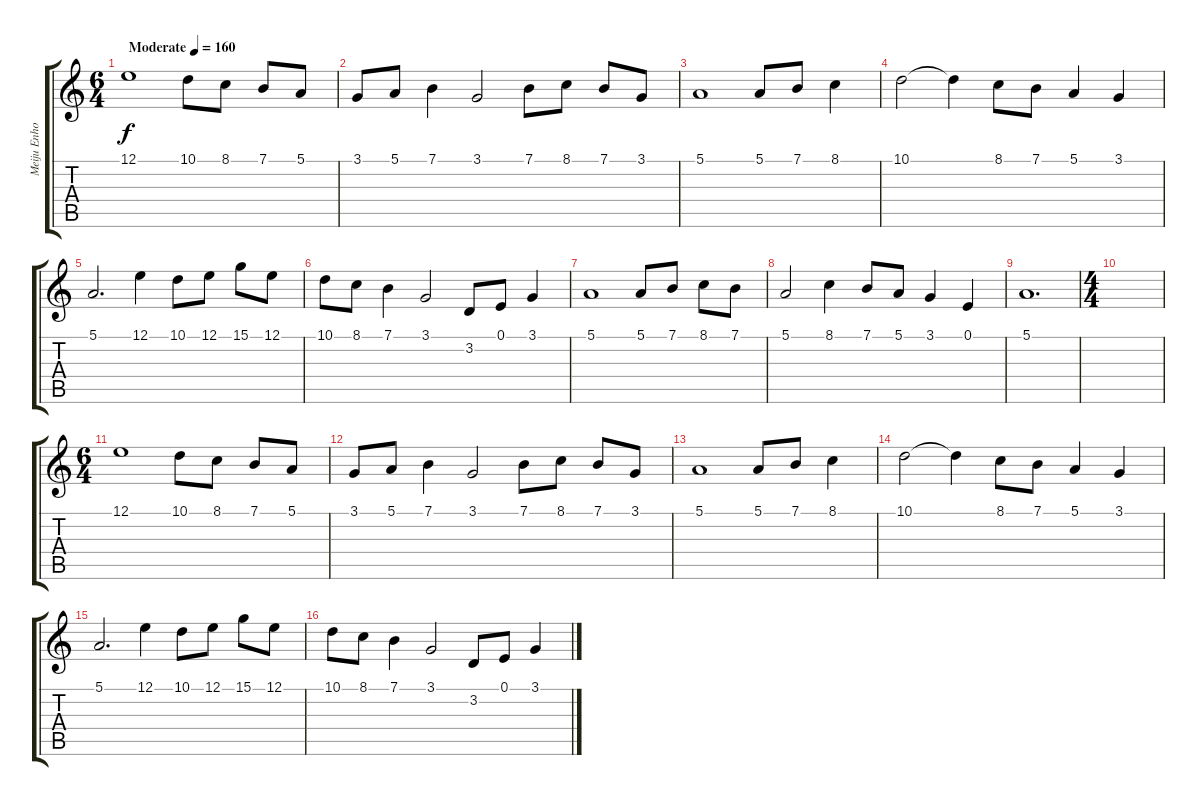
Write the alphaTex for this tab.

\track ("Meiju Enho" "Meiju Enho") {instrument oboe}
\staff {score tabs}
\tuning (E4 B3 G3 D3 A2 E2) {hide}
\ts (6 4)
\tempo (160 "Moderate")
\clef g2
\ks c
12.1.1{dy f instrument oboe} 10.1.8 8.1.8 7.1.8 5.1.8 |
3.1.8 5.1.8 7.1.4 3.1.2 7.1.8 8.1.8 7.1.8 3.1.8 |
5.1.1 5.1.8 7.1.8 8.1.4 |
10.1.2 10.1{t}.4 8.1.8 7.1.8 5.1.4 3.1.4 |
5.1.2{d} 12.1.4 10.1.8 12.1.8 15.1.8 12.1.8 |
10.1.8 8.1.8 7.1.4 3.1.2 3.2.8 0.1.8 3.1.4 |
5.1.1 5.1.8 7.1.8 8.1.8 7.1.8 |
5.1.2 8.1.4 7.1.8 5.1.8 3.1.4 0.1.4 |
5.1.1{d} |
\ts (4 4)
|
\ts (6 4)
12.1.1 10.1.8 8.1.8 7.1.8 5.1.8 |
3.1.8 5.1.8 7.1.4 3.1.2 7.1.8 8.1.8 7.1.8 3.1.8 |
5.1.1 5.1.8 7.1.8 8.1.4 |
10.1.2 10.1{t}.4 8.1.8 7.1.8 5.1.4 3.1.4 |
5.1.2{d} 12.1.4 10.1.8 12.1.8 15.1.8 12.1.8 |
10.1.8 8.1.8 7.1.4 3.1.2 3.2.8 0.1.8 3.1.4
